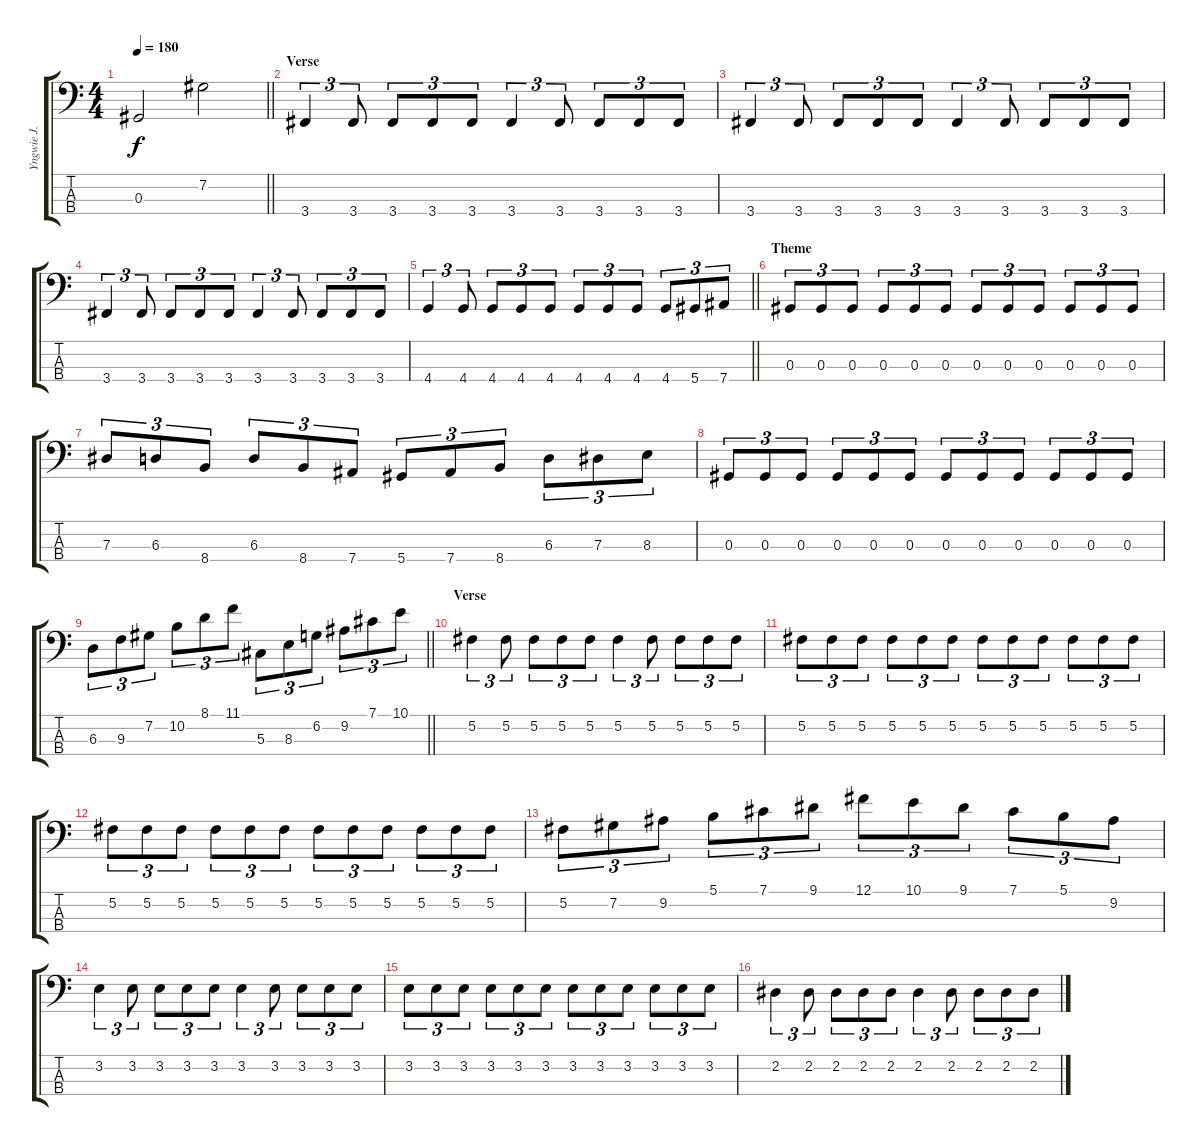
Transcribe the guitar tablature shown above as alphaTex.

\track ("Yngwie J. Malmsteen" "Yngwie J. ") {instrument electricbassfinger}
\staff {score tabs}
\tuning (Gb2 Db2 Ab1 Eb1) {hide}
\ts (4 4)
\tempo 180
\clef f4
\barLineRight lightlight
\ks c
0.3.2{dy f} 7.2.2 |
\section ("" "Verse")
3.4.4{tu (3 2)} 3.4.8{tu (3 2)} 3.4.8{tu (3 2)} 3.4.8{tu (3 2)} 3.4.8{tu (3 2)} 3.4.4{tu (3 2)} 3.4.8{tu (3 2)} 3.4.8{tu (3 2)} 3.4.8{tu (3 2)} 3.4.8{tu (3 2)} |
3.4.4{tu (3 2)} 3.4.8{tu (3 2)} 3.4.8{tu (3 2)} 3.4.8{tu (3 2)} 3.4.8{tu (3 2)} 3.4.4{tu (3 2)} 3.4.8{tu (3 2)} 3.4.8{tu (3 2)} 3.4.8{tu (3 2)} 3.4.8{tu (3 2)} |
3.4.4{tu (3 2)} 3.4.8{tu (3 2)} 3.4.8{tu (3 2)} 3.4.8{tu (3 2)} 3.4.8{tu (3 2)} 3.4.4{tu (3 2)} 3.4.8{tu (3 2)} 3.4.8{tu (3 2)} 3.4.8{tu (3 2)} 3.4.8{tu (3 2)} |
\barLineRight lightlight
4.4.4{tu (3 2)} 4.4.8{tu (3 2)} 4.4.8{tu (3 2)} 4.4.8{tu (3 2)} 4.4.8{tu (3 2)} 4.4.8{tu (3 2)} 4.4.8{tu (3 2)} 4.4.8{tu (3 2)} 4.4.8{tu (3 2)} 5.4.8{tu (3 2)} 7.4.8{tu (3 2)} |
\section ("" "Theme")
0.3.8{tu (3 2)} 0.3.8{tu (3 2)} 0.3.8{tu (3 2)} 0.3.8{tu (3 2)} 0.3.8{tu (3 2)} 0.3.8{tu (3 2)} 0.3.8{tu (3 2)} 0.3.8{tu (3 2)} 0.3.8{tu (3 2)} 0.3.8{tu (3 2)} 0.3.8{tu (3 2)} 0.3.8{tu (3 2)} |
7.3.8{tu (3 2)} 6.3.8{tu (3 2)} 8.4.8{tu (3 2)} 6.3.8{tu (3 2)} 8.4.8{tu (3 2)} 7.4.8{tu (3 2)} 5.4.8{tu (3 2)} 7.4.8{tu (3 2)} 8.4.8{tu (3 2)} 6.3.8{tu (3 2)} 7.3.8{tu (3 2)} 8.3.8{tu (3 2)} |
0.3.8{tu (3 2)} 0.3.8{tu (3 2)} 0.3.8{tu (3 2)} 0.3.8{tu (3 2)} 0.3.8{tu (3 2)} 0.3.8{tu (3 2)} 0.3.8{tu (3 2)} 0.3.8{tu (3 2)} 0.3.8{tu (3 2)} 0.3.8{tu (3 2)} 0.3.8{tu (3 2)} 0.3.8{tu (3 2)} |
\barLineRight lightlight
6.3.8{tu (3 2)} 9.3.8{tu (3 2)} 7.2.8{tu (3 2)} 10.2.8{tu (3 2)} 8.1.8{tu (3 2)} 11.1.8{tu (3 2)} 5.3.8{tu (3 2)} 8.3.8{tu (3 2)} 6.2.8{tu (3 2)} 9.2.8{tu (3 2)} 7.1.8{tu (3 2)} 10.1.8{tu (3 2)} |
\section ("" "Verse")
5.2.4{tu (3 2)} 5.2.8{tu (3 2)} 5.2.8{tu (3 2)} 5.2.8{tu (3 2)} 5.2.8{tu (3 2)} 5.2.4{tu (3 2)} 5.2.8{tu (3 2)} 5.2.8{tu (3 2)} 5.2.8{tu (3 2)} 5.2.8{tu (3 2)} |
5.2.8{tu (3 2)} 5.2.8{tu (3 2)} 5.2.8{tu (3 2)} 5.2.8{tu (3 2)} 5.2.8{tu (3 2)} 5.2.8{tu (3 2)} 5.2.8{tu (3 2)} 5.2.8{tu (3 2)} 5.2.8{tu (3 2)} 5.2.8{tu (3 2)} 5.2.8{tu (3 2)} 5.2.8{tu (3 2)} |
5.2.8{tu (3 2)} 5.2.8{tu (3 2)} 5.2.8{tu (3 2)} 5.2.8{tu (3 2)} 5.2.8{tu (3 2)} 5.2.8{tu (3 2)} 5.2.8{tu (3 2)} 5.2.8{tu (3 2)} 5.2.8{tu (3 2)} 5.2.8{tu (3 2)} 5.2.8{tu (3 2)} 5.2.8{tu (3 2)} |
5.2.8{tu (3 2)} 7.2.8{tu (3 2)} 9.2.8{tu (3 2)} 5.1.8{tu (3 2)} 7.1.8{tu (3 2)} 9.1.8{tu (3 2)} 12.1.8{tu (3 2)} 10.1.8{tu (3 2)} 9.1.8{tu (3 2)} 7.1.8{tu (3 2)} 5.1.8{tu (3 2)} 9.2.8{tu (3 2)} |
3.2.4{tu (3 2)} 3.2.8{tu (3 2)} 3.2.8{tu (3 2)} 3.2.8{tu (3 2)} 3.2.8{tu (3 2)} 3.2.4{tu (3 2)} 3.2.8{tu (3 2)} 3.2.8{tu (3 2)} 3.2.8{tu (3 2)} 3.2.8{tu (3 2)} |
3.2.8{tu (3 2)} 3.2.8{tu (3 2)} 3.2.8{tu (3 2)} 3.2.8{tu (3 2)} 3.2.8{tu (3 2)} 3.2.8{tu (3 2)} 3.2.8{tu (3 2)} 3.2.8{tu (3 2)} 3.2.8{tu (3 2)} 3.2.8{tu (3 2)} 3.2.8{tu (3 2)} 3.2.8{tu (3 2)} |
2.2.4{tu (3 2)} 2.2.8{tu (3 2)} 2.2.8{tu (3 2)} 2.2.8{tu (3 2)} 2.2.8{tu (3 2)} 2.2.4{tu (3 2)} 2.2.8{tu (3 2)} 2.2.8{tu (3 2)} 2.2.8{tu (3 2)} 2.2.8{tu (3 2)}
